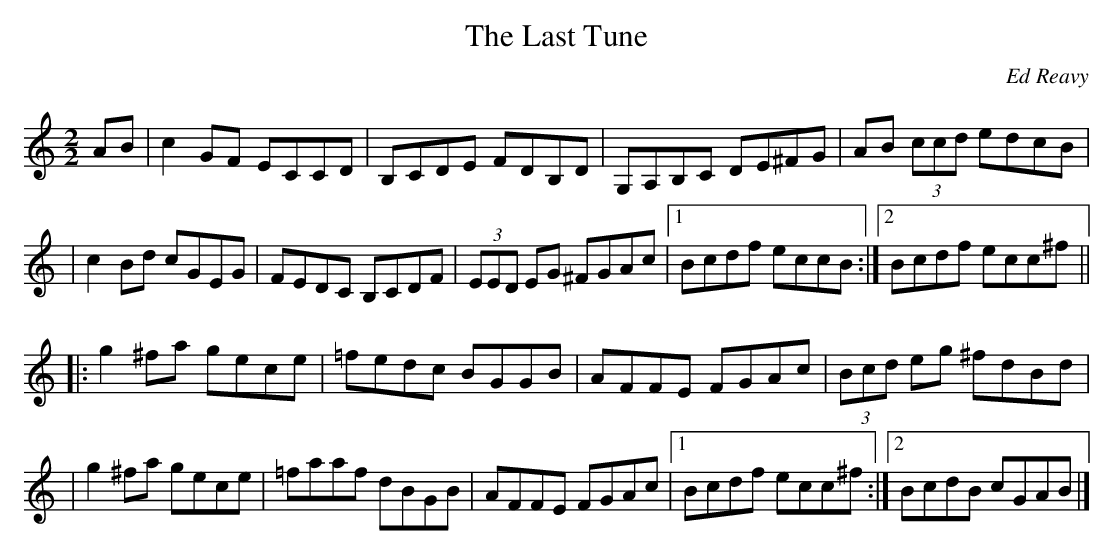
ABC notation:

X:1
T:The Last Tune
C:Ed Reavy
M:2/2
L:1/8
K:C
AB \
| c2 GF ECCD | B,CDE FDB,D | G,A,B,C DE^FG | AB (3ccd edcB |
| c2 Bd cGEG | FEDC B,CDF | (3EED EG ^FGAc |1 Bcdf eccB :|2 Bcdf ecc^f ||
|: g2 ^fa gece | =fedc BGGB | AFFE FGAc | (3Bcd eg ^fdBd |
| g2 ^fa gece | =faaf dBGB | AFFE FGAc |1 Bcdf ecc^f :|2 BcdB cGAB |]
